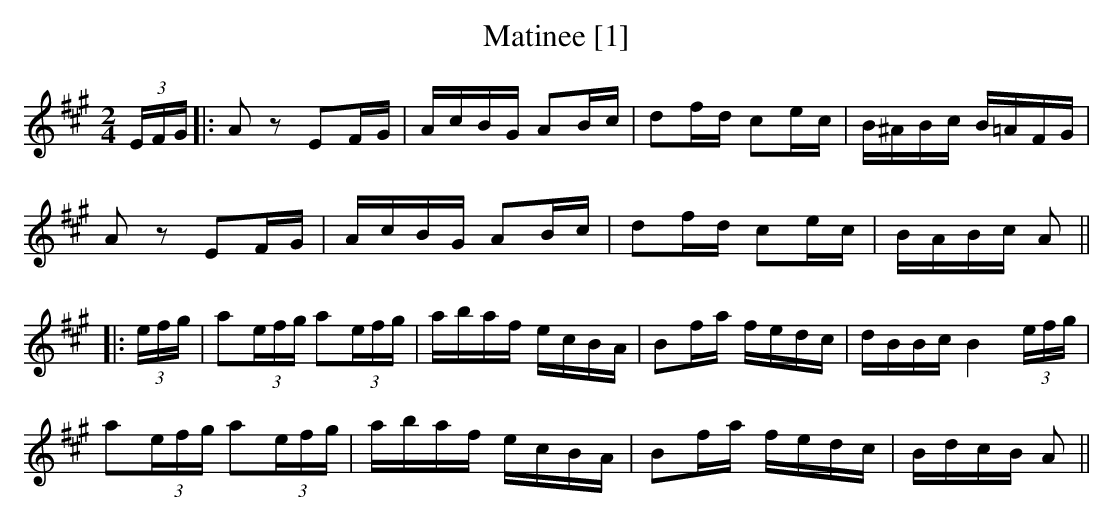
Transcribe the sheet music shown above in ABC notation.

X:1
T:Matinee [1]
M:2/4
L:1/8
K:A
(3E/F/G/|:Az EF/G/|A/c/B/G/ AB/c/|df/d/ ce/c/|B/^A/B/c/ B/=A/F/G/|
Az EF/G/|A/c/B/G/ AB/c/|df/d/ ce/c/|B/A/B/c/ A||
|:(3e/f/g/|a(3e/f/g/ a(3e/f/g/|a/b/a/f/ e/c/B/A/|Bf/a/ f/e/d/c/|d/B/B/c/ B2 (3e/f/g/|
a(3e/f/g/ a(3e/f/g/|a/b/a/f/ e/c/B/A/|Bf/a/ f/e/d/c/|B/d/c/B/ A||
